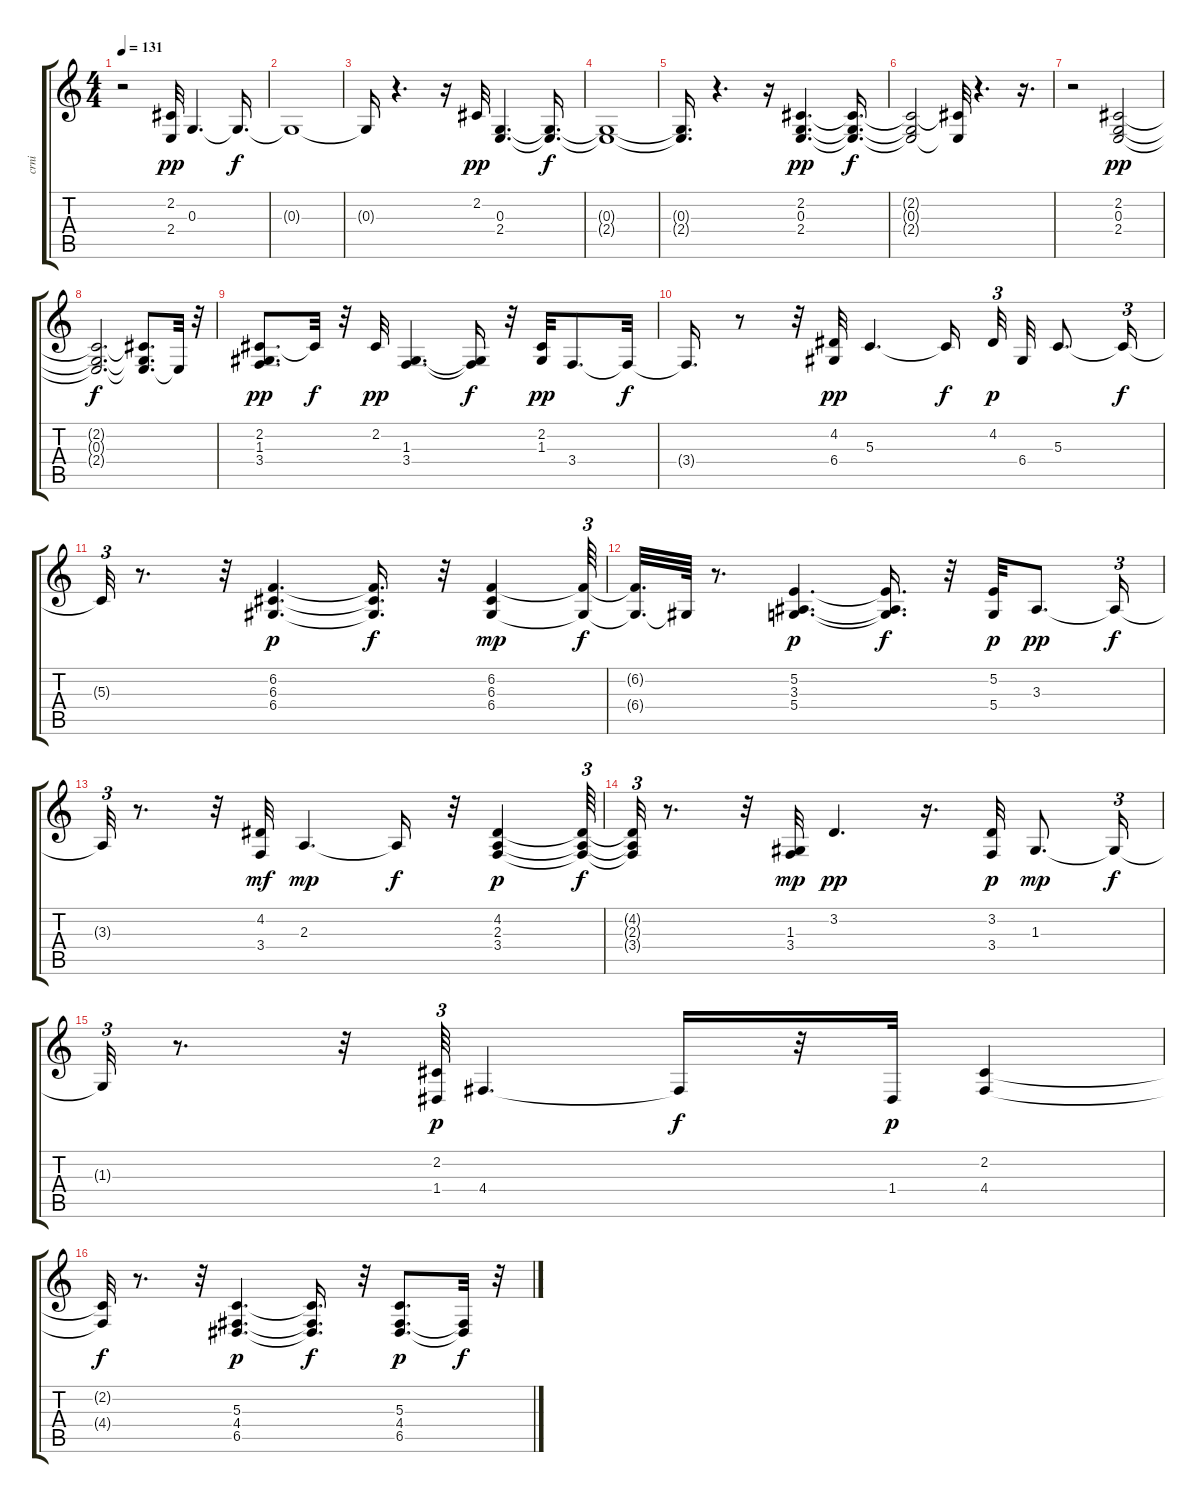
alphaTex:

\track ("crni" "crni") {instrument frenchhorn}
\staff {score tabs}
\tuning (E4 B3 G3 D3 A2 E2) {hide}
\ts (4 4)
\tempo 131
\clef g2
\ks c
r.2{dy f} (2.2 2.4).32{dy pp} 0.3.4{d} 0.3{t}.16{d dy f} |
0.3{t}.1 |
0.3{t}.16 r.4{d} r.16 2.2.32{dy pp} (0.3 2.4).4{d} (0.3{t} 2.4{t}).16{d dy f} |
(0.3{t} 2.4{t}).1 |
(0.3{t} 2.4{t}).16{d} r.4{d} r.16 (2.2 0.3 2.4).4{d dy pp} (2.2{t} 0.3{t} 2.4{t}).16{d dy f} |
(2.2{t} 0.3{t} 2.4{t}).2 (2.2{t} 2.4{t}).32 r.4{d} r.16{d} |
r.2 (2.2 0.3 2.4).2{dy pp} |
(2.2{t} 0.3{t} 2.4{t}).2{d dy f} (2.2{t} 0.3{t} 2.4{t}).8{d} 2.4{t}.32 r.32 |
(2.2 1.3 3.4).8{d dy pp} 2.2{t}.32{dy f} r.32 2.2.32{dy pp} (1.3 3.4).4{d} (1.3{t} 3.4{t}).16{dy f} r.32 (2.2 1.3).32{dy pp} 3.4.8{d} 3.4{t}.32{dy f} |
3.4{t}.16{d} r.8 r.32 (4.2 6.4).32{dy pp} 5.3.4{d} 5.3{t}.16{dy f} 4.2.32{tu (3 2) dy p} 6.4.32 5.3.8{d} 5.3{t}.16{tu (3 2) dy f} |
5.3{t}.32{tu (3 2)} r.8{d} r.32 (6.2 6.3 6.4).4{d dy p} (6.2{t} 6.3{t} 6.4{t}).16{d dy f} r.32 (6.2 6.3 6.4).4{dy mp} (6.2{t} 6.4{t}).64{tu (3 2) dy f} |
(6.2{t} 6.4{t}).32{d} 6.4{t}.64 r.8{d} (5.2 3.3 5.4).4{d dy p} (5.2{t} 3.3{t} 5.4{t}).16{d dy f} r.32 (5.2 5.4).32{dy p} 3.3.8{d dy pp} 3.3{t}.16{tu (3 2) dy f} |
3.3{t}.32{tu (3 2)} r.8{d} r.32 (4.2 3.4).32{dy mf} 2.3.4{d dy mp} 2.3{t}.16{dy f} r.32 (4.2 2.3 3.4).4{dy p} (4.2{t} 2.3{t} 3.4{t}).64{tu (3 2) dy f} |
(4.2{t} 2.3{t} 3.4{t}).32{tu (3 2)} r.8{d} r.32 (1.3 3.4).32{dy mp} 3.2.4{d dy pp} r.16{d} (3.2 3.4).32{dy p} 1.3.8{d dy mp} 1.3{t}.16{tu (3 2) dy f} |
1.3{t}.32{tu (3 2)} r.8{d} r.32 (2.2 1.4).64{tu (3 2) dy p} 4.4.4{d} 4.4{t}.16{dy f} r.32 1.4.32{dy p} (2.2 4.4).4 |
(2.2{t} 4.4{t}).32{dy f} r.8{d} r.32 (5.3 4.4 6.5).4{d dy p} (5.3{t} 4.4{t} 6.5{t}).16{d dy f} r.32 (5.3 4.4 6.5).8{d dy p} (4.4{t} 6.5{t}).32{dy f} r.32
